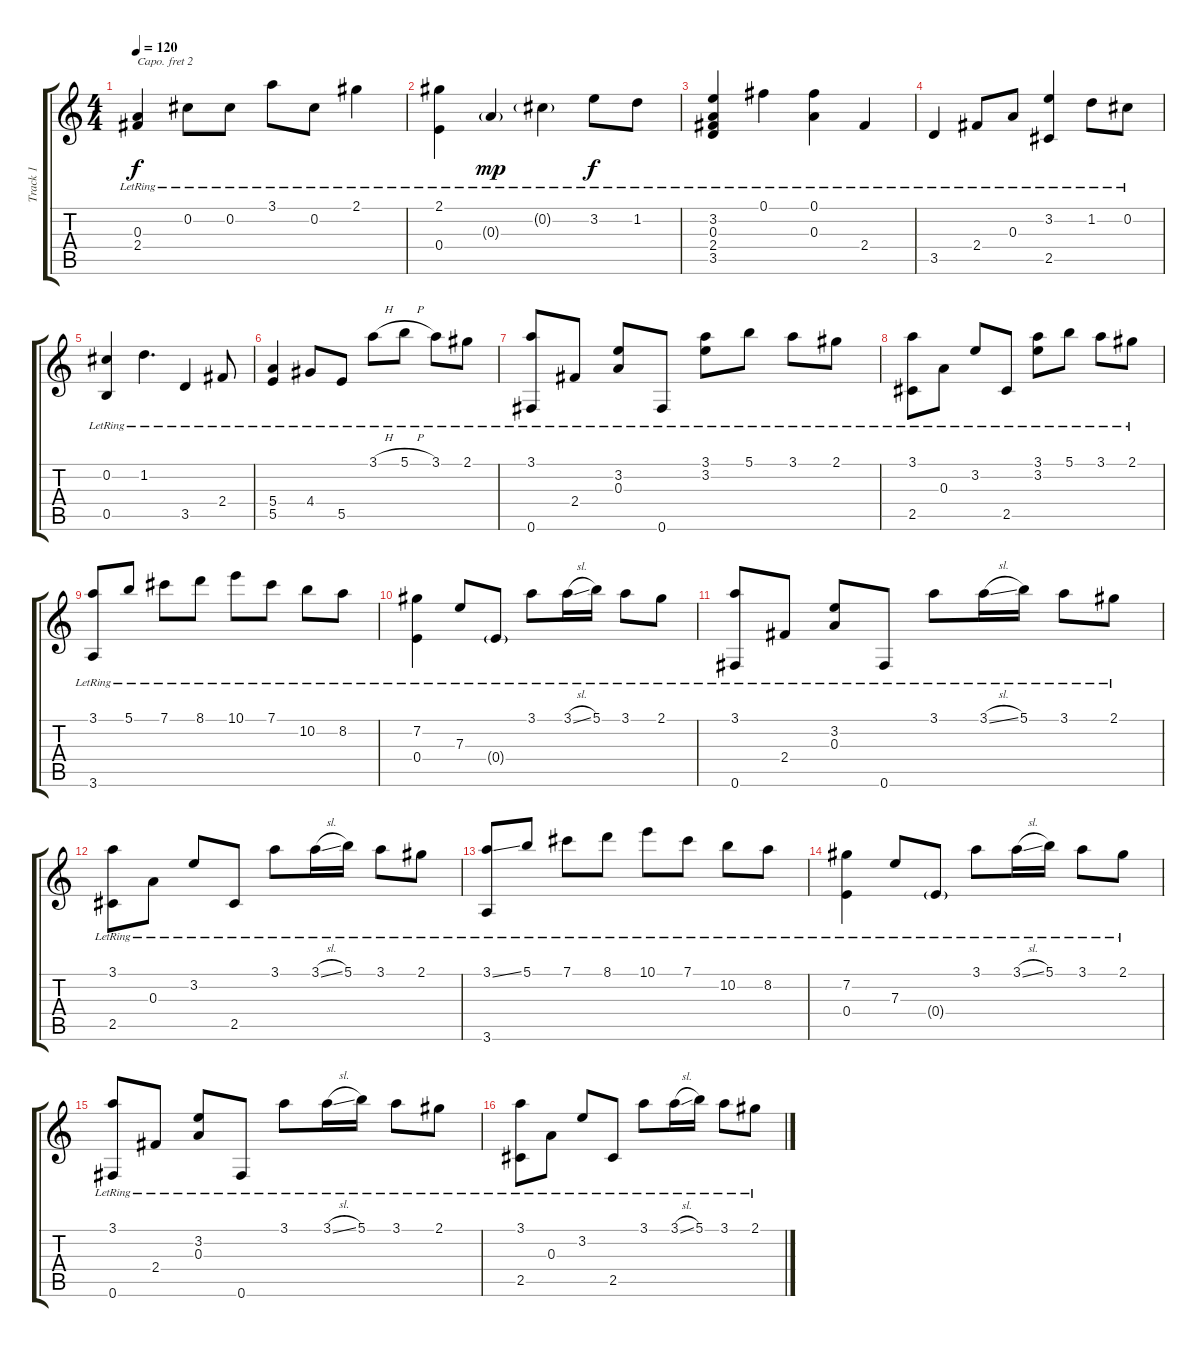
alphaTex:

\track ("Track 1" "Track 1") {instrument acousticguitarsteel}
\staff {score tabs}
\capo 2
\tuning (E4 B3 G3 D3 A2 E2) {hide}
\ts (4 4)
\tempo 120
\clef g2
\ks c
(0.3{lr} 2.4{lr}).4{dy f} 0.2{lr}.8 0.2{lr}.8 3.1{lr}.8 0.2{lr}.8 2.1{lr}.4 |
(2.1{lr} 0.4{lr}).4 0.3{g lr}.4{dy mp} 0.2{g lr}.4 3.2{lr}.8{dy f} 1.2{lr}.8 |
(3.2{lr} 0.3{lr} 2.4{lr} 3.5{lr}).4 0.1{lr}.4 (0.1{lr} 0.3{lr}).4 2.4{lr}.4 |
3.5{lr}.4 2.4{lr}.8 0.3{lr}.8 (3.2{lr} 2.5{lr}).4 1.2{lr}.8 0.2{lr}.8 |
(0.2{lr} 0.5{lr}).4 1.2{lr}.4{d} 3.5{lr}.4 2.4{lr}.8 |
(5.4{lr} 5.5{lr}).4 4.4{lr}.8 5.5{lr}.8 3.1{h lr}.8 5.1{h lr}.8 3.1{lr}.8 2.1{lr}.8 |
(3.1{lr} 0.6{lr}).8 2.4{lr}.8 (3.2{lr} 0.3{lr}).8 0.6{lr}.8 (3.1{lr} 3.2{lr}).8 5.1{lr}.8 3.1{lr}.8 2.1{lr}.8 |
(3.1{lr} 2.5{lr}).8 0.3{lr}.8 3.2{lr}.8 2.5{lr}.8 (3.1{lr} 3.2{lr}).8 5.1{lr}.8 3.1{lr}.8 2.1{lr}.8 |
(3.1{lr} 3.6{lr}).8 5.1{lr}.8 7.1{lr}.8 8.1{lr}.8 10.1{lr}.8 7.1{lr}.8 10.2{lr}.8 8.2{lr}.8 |
(7.2{lr} 0.4{lr}).4 7.3{lr}.8 0.4{g lr}.8 3.1{lr}.8 3.1{sl lr}.16 5.1{lr}.16 3.1{lr}.8 2.1{lr}.8 |
(3.1{lr} 0.6{lr}).8 2.4{lr}.8 (3.2{lr} 0.3{lr}).8 0.6{lr}.8 3.1{lr}.8 3.1{sl lr}.16 5.1{lr}.16 3.1{lr}.8 2.1{lr}.8 |
(3.1{lr} 2.5{lr}).8 0.3{lr}.8 3.2{lr}.8 2.5{lr}.8 3.1{lr}.8 3.1{sl lr}.16 5.1{lr}.16 3.1{lr}.8 2.1{lr}.8 |
(3.1{ss lr} 3.6{lr}).8 5.1{lr}.8 7.1{lr}.8 8.1{lr}.8 10.1{lr}.8 7.1{lr}.8 10.2{lr}.8 8.2{lr}.8 |
(7.2{lr} 0.4{lr}).4 7.3{lr}.8 0.4{g lr}.8 3.1{lr}.8 3.1{sl lr}.16 5.1{lr}.16 3.1{lr}.8 2.1{lr}.8 |
(3.1{lr} 0.6{lr}).8 2.4{lr}.8 (3.2{lr} 0.3{lr}).8 0.6{lr}.8 3.1{lr}.8 3.1{sl lr}.16 5.1{lr}.16 3.1{lr}.8 2.1{lr}.8 |
(3.1{lr} 2.5{lr}).8 0.3{lr}.8 3.2{lr}.8 2.5{lr}.8 3.1{lr}.8 3.1{sl lr}.16 5.1{lr}.16 3.1{lr}.8 2.1{lr}.8
